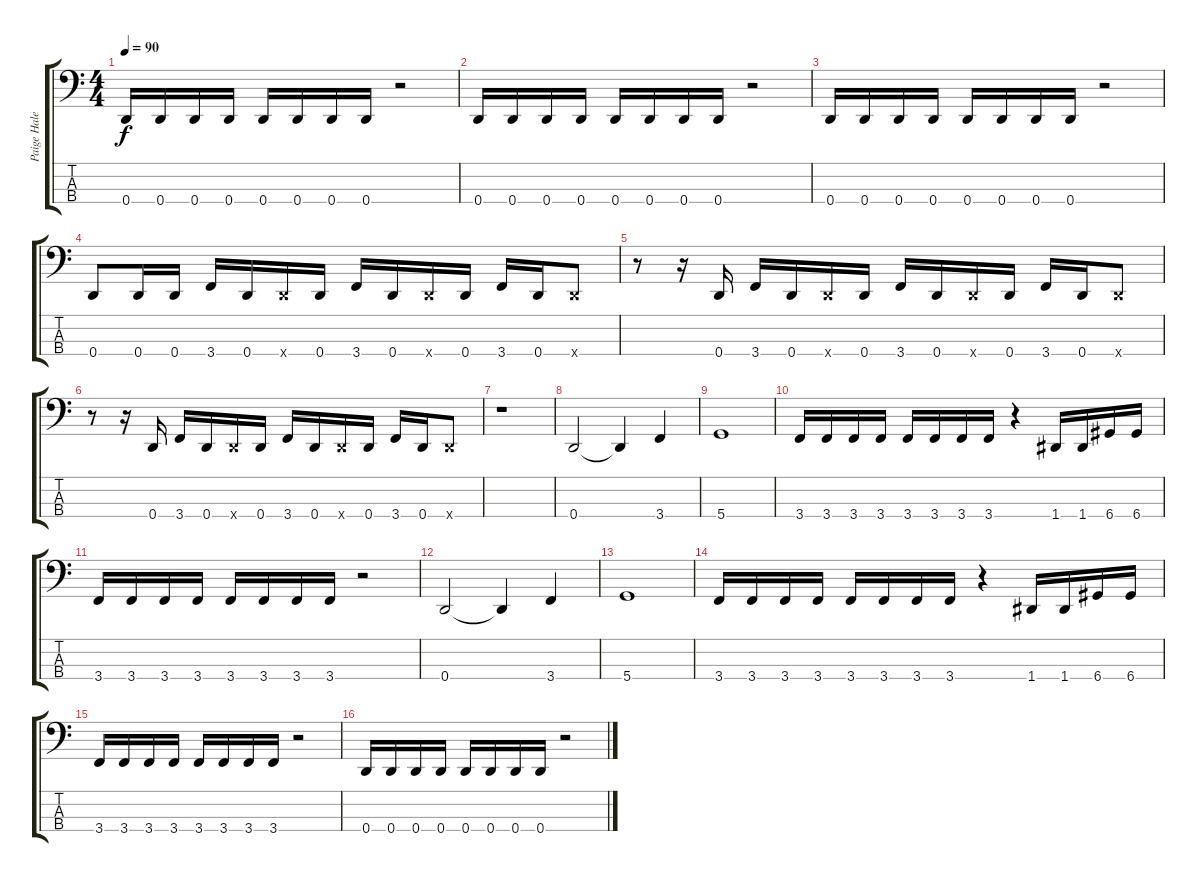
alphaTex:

\track ("Paige Haley (Bass)" "Paige Hale") {instrument slapbass1}
\staff {score tabs}
\tuning (G2 D2 A1 D1) {hide}
\ts (4 4)
\tempo 90
\clef f4
\ks c
0.4.16{dy f} 0.4.16 0.4.16 0.4.16 0.4.16 0.4.16 0.4.16 0.4.16 r.2 |
0.4.16 0.4.16 0.4.16 0.4.16 0.4.16 0.4.16 0.4.16 0.4.16 r.2 |
0.4.16 0.4.16 0.4.16 0.4.16 0.4.16 0.4.16 0.4.16 0.4.16 r.2 |
0.4.8 0.4.16 0.4.16 3.4.16 0.4.16 0.4{x}.16 0.4.16 3.4.16 0.4.16 0.4{x}.16 0.4.16 3.4.16 0.4.16 0.4{x}.8 |
r.8 r.16 0.4.16 3.4.16 0.4.16 0.4{x}.16 0.4.16 3.4.16 0.4.16 0.4{x}.16 0.4.16 3.4.16 0.4.16 0.4{x}.8 |
r.8 r.16 0.4.16 3.4.16 0.4.16 0.4{x}.16 0.4.16 3.4.16 0.4.16 0.4{x}.16 0.4.16 3.4.16 0.4.16 0.4{x}.8 |
r.1 |
0.4.2 0.4{t}.4 3.4.4 |
5.4.1 |
3.4.16 3.4.16 3.4.16 3.4.16 3.4.16 3.4.16 3.4.16 3.4.16 r.4 1.4.16 1.4.16 6.4.16 6.4.16 |
3.4.16 3.4.16 3.4.16 3.4.16 3.4.16 3.4.16 3.4.16 3.4.16 r.2 |
0.4.2 0.4{t}.4 3.4.4 |
5.4.1 |
3.4.16 3.4.16 3.4.16 3.4.16 3.4.16 3.4.16 3.4.16 3.4.16 r.4 1.4.16 1.4.16 6.4.16 6.4.16 |
3.4.16 3.4.16 3.4.16 3.4.16 3.4.16 3.4.16 3.4.16 3.4.16 r.2 |
0.4.16 0.4.16 0.4.16 0.4.16 0.4.16 0.4.16 0.4.16 0.4.16 r.2
